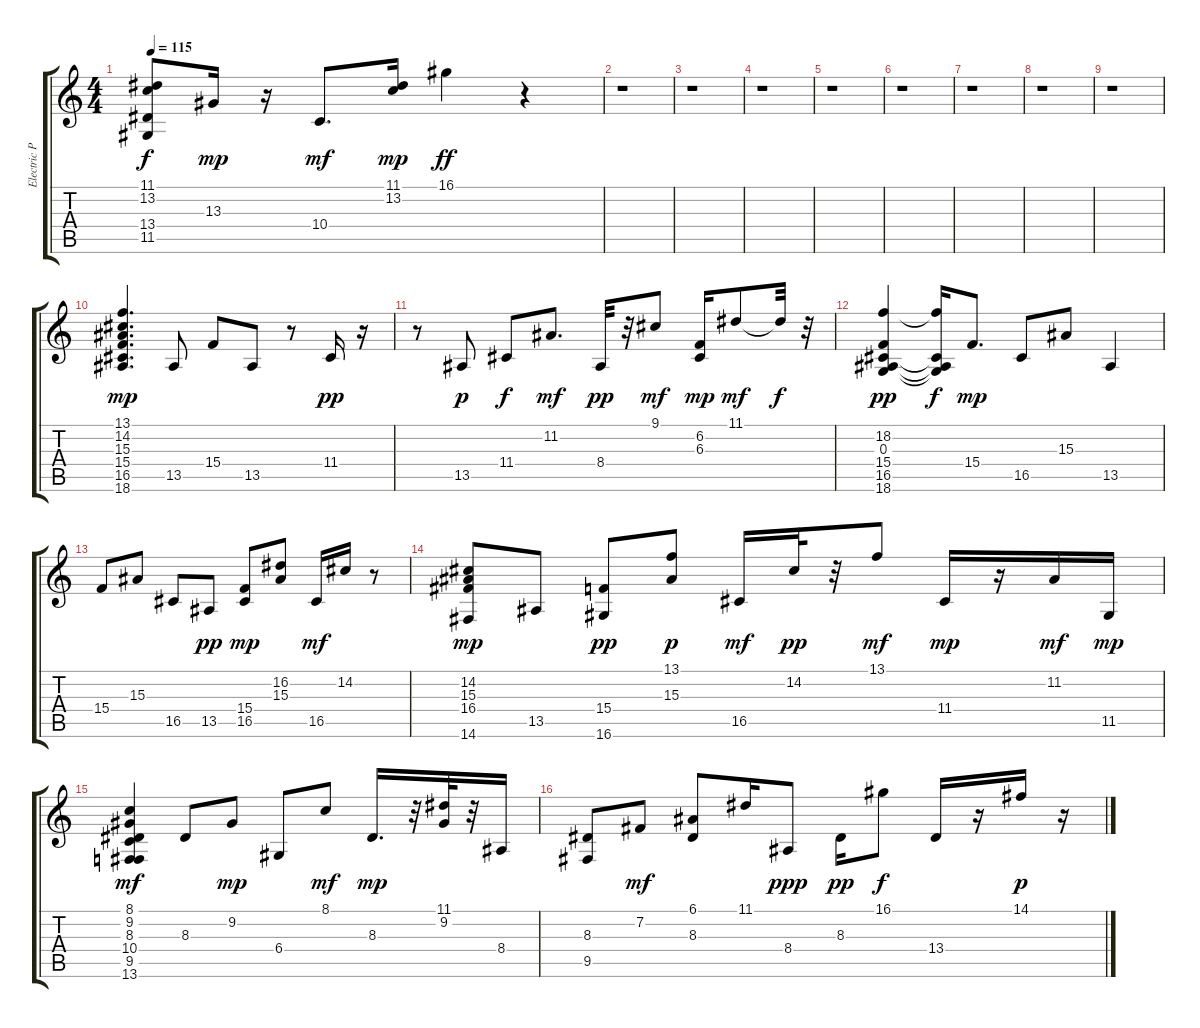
\track ("Electric Piano" "Electric P") {instrument electricpiano1}
\staff {score tabs}
\tuning (E4 B3 G3 D3 A2 E2) {hide}
\ts (4 4)
\tempo 115
\clef g2
\ks c
(11.1{t} 13.2{t} 13.4{t} 11.5{t}).8{dy f} 13.3.16{dy mp} r.16 10.4.8{d dy mf} (11.1 13.2).16{dy mp} 16.1.4{dy ff} r.4 |
r.1 |
r.1 |
r.1 |
r.1 |
r.1 |
r.1 |
r.1 |
r.1 |
(13.1 14.2 15.3 15.4 16.5 18.6).4{d dy mp} 13.5.8 15.4.8 13.5.8 r.8 11.4.16{dy pp} r.16 |
r.8 13.5.8{dy p} 11.4.8{dy f} 11.2.8{d dy mf} 8.4.32{dy pp} r.32 9.1.8{dy mf} (6.2 6.3).16{dy mp} 11.1.8{dy mf} 11.1{t}.32{dy f} r.32 |
(18.2 0.3 15.4 16.5 18.6).4{dy pp} (18.2{t} 0.3{t} 16.5{t} 18.6{t}).16{dy f} 15.4.8{d dy mp} 16.5.8 15.3.8 13.5.4 |
15.4.8 15.3.8 16.5.8 13.5.8{dy pp} (15.4 16.5).8{dy mp} (16.2 15.3).8 16.5.16{dy mf} 14.2.16 r.8 |
(14.2 15.3 16.4 14.6).8{dy mp} 13.5.8 (15.4 16.6).8{dy pp} (13.1 15.3).8{dy p} 16.5.16{dy mf} 14.2.32{dy pp} r.32 13.1.8{dy mf} 11.4.16{dy mp} r.16 11.2.16{dy mf} 11.5.16{dy mp} |
(8.1 9.2 8.3 10.4 9.5 13.6).4{dy mf} 8.3.8 9.2.8{dy mp} 6.4.8 8.1.8{dy mf} 8.3.16{d dy mp} r.32 (11.1 9.2).32 r.32 8.4.16 |
(8.3 9.5).8 7.2.8{dy mf} (6.1 8.3).8 11.1.16 8.4.8{dy ppp} 8.3.16{dy pp} 16.1.8{dy f} 13.4.16 r.16 14.1.16{dy p} r.16
